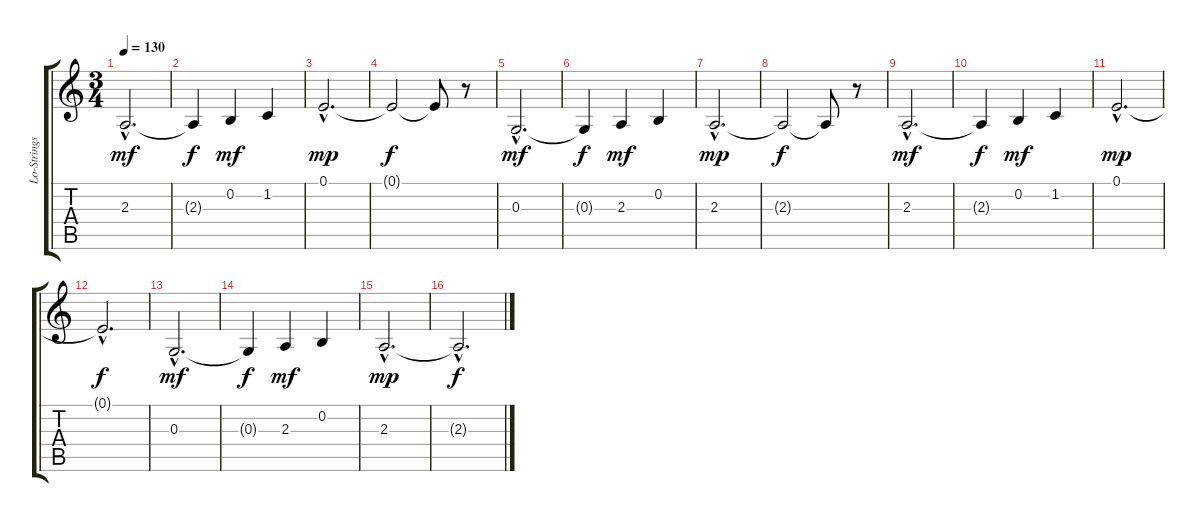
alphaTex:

\track ("Lo-Strings" "Lo-Strings") {instrument stringensemble1}
\staff {score tabs}
\tuning (E4 B3 G3 D3 A2 E2) {hide}
\ts (3 4)
\tempo 130
\clef g2
\ks c
2.3{hac}.2{d dy mf} |
2.3{t}.4{dy f} 0.2.4{dy mf} 1.2.4 |
0.1{hac}.2{d dy mp} |
0.1{t}.2{dy f} 0.1{t}.8 r.8 |
0.3{hac}.2{d dy mf} |
0.3{t}.4{dy f} 2.3.4{dy mf} 0.2.4 |
2.3{hac}.2{d dy mp} |
2.3{t}.2{dy f} 2.3{t}.8 r.8 |
2.3{hac}.2{d dy mf} |
2.3{t}.4{dy f} 0.2.4{dy mf} 1.2.4 |
0.1{hac}.2{d dy mp} |
0.1{hac t}.2{d dy f} |
0.3{hac}.2{d dy mf} |
0.3{t}.4{dy f} 2.3.4{dy mf} 0.2.4 |
2.3{hac}.2{d dy mp} |
2.3{hac t}.2{d dy f}
